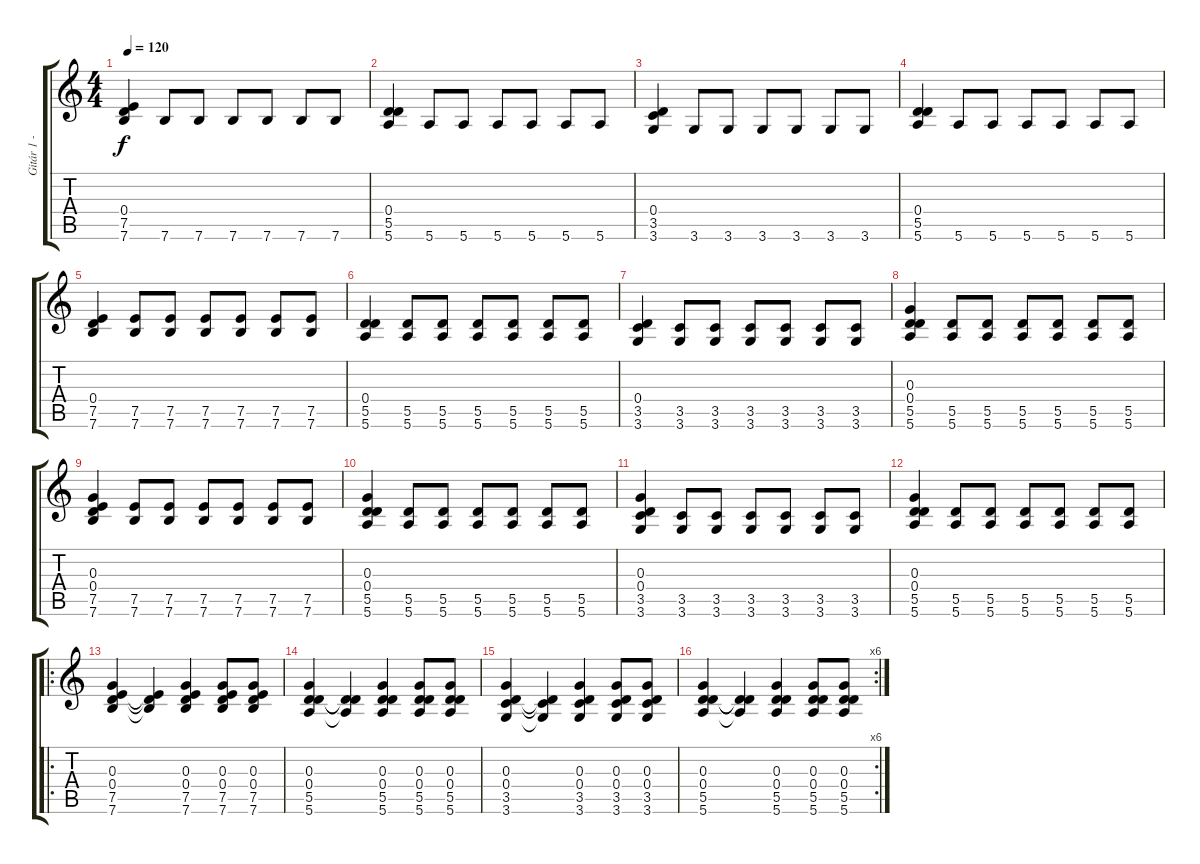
\track ("Gitár 1 - Ritmus" "Gitár 1 - ") {instrument acousticguitarsteel}
\staff {score tabs}
\tuning (E4 B3 G3 D3 A2 E2) {hide}
\ts (4 4)
\tempo 120
\clef g2
\ks c
(0.4 7.5 7.6).4{dy f instrument acousticguitarsteel} 7.6.8 7.6.8 7.6.8 7.6.8 7.6.8 7.6.8 |
(0.4 5.5 5.6).4 5.6.8 5.6.8 5.6.8 5.6.8 5.6.8 5.6.8 |
(0.4 3.5 3.6).4 3.6.8 3.6.8 3.6.8 3.6.8 3.6.8 3.6.8 |
(0.4 5.5 5.6).4 5.6.8 5.6.8 5.6.8 5.6.8 5.6.8 5.6.8 |
(0.4 7.5 7.6).4 (7.5 7.6).8 (7.5 7.6).8 (7.5 7.6).8 (7.5 7.6).8 (7.5 7.6).8 (7.5 7.6).8 |
(0.4 5.5 5.6).4 (5.5 5.6).8 (5.5 5.6).8 (5.5 5.6).8 (5.5 5.6).8 (5.5 5.6).8 (5.5 5.6).8 |
(0.4 3.5 3.6).4 (3.5 3.6).8 (3.5 3.6).8 (3.5 3.6).8 (3.5 3.6).8 (3.5 3.6).8 (3.5 3.6).8 |
(0.3 0.4 5.5 5.6).4 (5.5 5.6).8 (5.5 5.6).8 (5.5 5.6).8 (5.5 5.6).8 (5.5 5.6).8 (5.5 5.6).8 |
(0.3 0.4 7.5 7.6).4 (7.5 7.6).8 (7.5 7.6).8 (7.5 7.6).8 (7.5 7.6).8 (7.5 7.6).8 (7.5 7.6).8 |
(0.3 0.4 5.5 5.6).4 (5.5 5.6).8 (5.5 5.6).8 (5.5 5.6).8 (5.5 5.6).8 (5.5 5.6).8 (5.5 5.6).8 |
(0.3 0.4 3.5 3.6).4 (3.5 3.6).8 (3.5 3.6).8 (3.5 3.6).8 (3.5 3.6).8 (3.5 3.6).8 (3.5 3.6).8 |
(0.3 0.4 5.5 5.6).4 (5.5 5.6).8 (5.5 5.6).8 (5.5 5.6).8 (5.5 5.6).8 (5.5 5.6).8 (5.5 5.6).8 |
\ro
(0.3 0.4 7.5 7.6).4 (0.4{t} 7.5{t} 7.6{t}).4 (0.3 0.4 7.5 7.6).4 (0.3 0.4 7.5 7.6).8 (0.3 0.4 7.5 7.6).8 |
(0.3 0.4 5.5 5.6).4 (0.4{t} 5.5{t} 5.6{t}).4 (0.3 0.4 5.5 5.6).4 (0.3 0.4 5.5 5.6).8 (0.3 0.4 5.5 5.6).8 |
(0.3 0.4 3.5 3.6).4 (0.4{t} 3.5{t} 3.6{t}).4 (0.3 0.4 3.5 3.6).4 (0.3 0.4 3.5 3.6).8 (0.3 0.4 3.5 3.6).8 |
\rc 6
(0.3 0.4 5.5 5.6).4 (0.4{t} 5.5{t} 5.6{t}).4 (0.3 0.4 5.5 5.6).4 (0.3 0.4 5.5 5.6).8 (0.3 0.4 5.5 5.6).8
